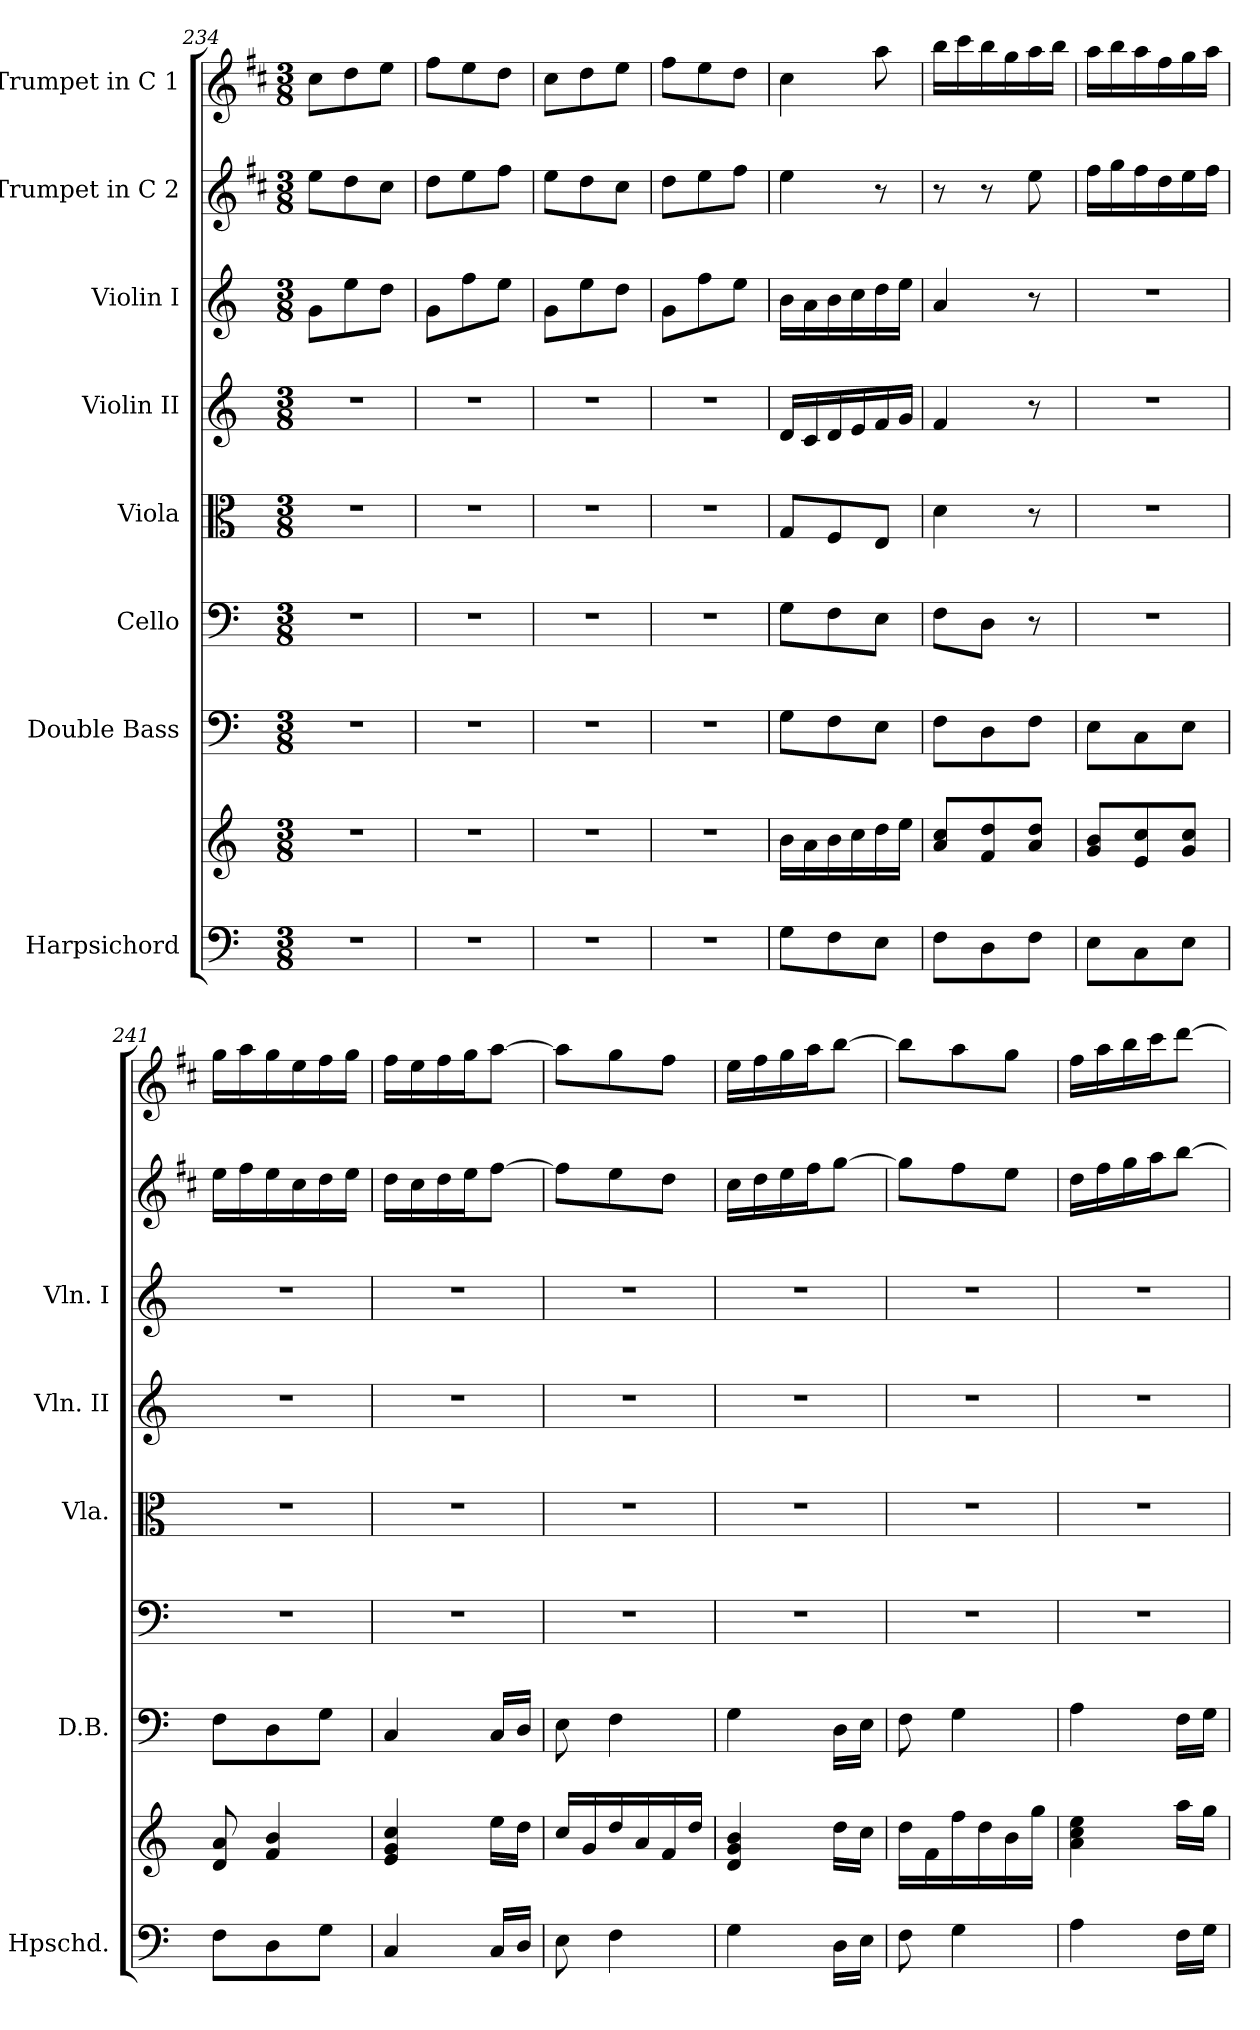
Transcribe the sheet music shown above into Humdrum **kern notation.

**kern	**kern	**kern	**kern	**kern	**kern	**kern	**kern	**kern
*part8	*part8	*part7	*part6	*part5	*part4	*part3	*part2	*part1
*staff9	*staff8	*staff7	*staff6	*staff5	*staff4	*staff3	*staff2	*staff1
*I"Harpsichord	*	*I"Double Bass	*I"Cello	*I"Viola	*I"Violin II	*I"Violin I	*I"Trumpet in C 2	*I"Trumpet in C 1
*I'Hpschd.	*	*I'D.B.	*	*I'Vla.	*I'Vln. II	*I'Vln. I	*	*
!!LO:PB:g=z
*clefF4	*clefG2	*clefF4	*clefF4	*clefC3	*clefG2	*clefG2	*clefG2	*clefG2
*	*	*ITrd7c12	*	*	*	*	*ITrd1c2	*ITrd1c2
*k[]	*k[]	*k[]	*k[]	*k[]	*k[]	*k[]	*k[]	*k[]
*M3/8	*M3/8	*M3/8	*M3/8	*M3/8	*M3/8	*M3/8	*M3/8	*M3/8
=234	=234	=234	=234	=234	=234	=234	=234	=234
4.r	4.r	4.r	4.r	4.r	4.r	8g\L	8dd\L	8b\L
.	.	.	.	.	.	8ee\	8cc\	8cc\
.	.	.	.	.	.	8dd\J	8b\J	8dd\J
=235	=235	=235	=235	=235	=235	=235	=235	=235
4.r	4.r	4.r	4.r	4.r	4.r	8g\L	8cc\L	8ee\L
.	.	.	.	.	.	8ff\	8dd\	8dd\
.	.	.	.	.	.	8ee\J	8ee\J	8cc\J
=236	=236	=236	=236	=236	=236	=236	=236	=236
4.r	4.r	4.r	4.r	4.r	4.r	8g\L	8dd\L	8b\L
.	.	.	.	.	.	8ee\	8cc\	8cc\
.	.	.	.	.	.	8dd\J	8b\J	8dd\J
=237	=237	=237	=237	=237	=237	=237	=237	=237
4.r	4.r	4.r	4.r	4.r	4.r	8g\L	8cc\L	8ee\L
.	.	.	.	.	.	8ff\	8dd\	8dd\
.	.	.	.	.	.	8ee\J	8ee\J	8cc\J
=238	=238	=238	=238	=238	=238	=238	=238	=238
8G\L	16b\LL	8GG\L	8G\L	8G/L	16d/LL	16b\LL	4dd\	4b\
.	16a\	.	.	.	16c/	16a\	.	.
8F\	16b\	8FF\	8F\	8F/	16d/	16b\	.	.
.	16cc\	.	.	.	16e/	16cc\	.	.
8E\J	16dd\	8EE\J	8E\J	8E/J	16f/	16dd\	8r	8gg\
.	16ee\JJ	.	.	.	16g/JJ	16ee\JJ	.	.
=239	=239	=239	=239	=239	=239	=239	=239	=239
8F\L	8a/ 8cc/L	8FF\L	8F\L	4d\	4f/	4a/	8r	16aa\LL
.	.	.	.	.	.	.	.	16bb\
8D\	8f/ 8dd/	8DD\	8D\J	.	.	.	8r	16aa\
.	.	.	.	.	.	.	.	16ff\
8F\J	8a/ 8dd/J	8FF\J	8r	8r	8r	8r	8dd\	16gg\
.	.	.	.	.	.	.	.	16aa\JJ
=240	=240	=240	=240	=240	=240	=240	=240	=240
8E\L	8g/ 8b/L	8EE\L	4.r	4.r	4.r	4.r	16ee\LL	16gg\LL
.	.	.	.	.	.	.	16ff\	16aa\
8C\	8e/ 8cc/	8CC\	.	.	.	.	16ee\	16gg\
.	.	.	.	.	.	.	16cc\	16ee\
8E\J	8g/ 8cc/J	8EE\J	.	.	.	.	16dd\	16ff\
.	.	.	.	.	.	.	16ee\JJ	16gg\JJ
!!LO:PB:g=z
=241	=241	=241	=241	=241	=241	=241	=241	=241
8F\L	8d/ 8a/	8FF\L	4.r	4.r	4.r	4.r	16dd\LL	16ff\LL
.	.	.	.	.	.	.	16ee\	16gg\
8D\	4f/ 4b/	8DD\	.	.	.	.	16dd\	16ff\
.	.	.	.	.	.	.	16b\	16dd\
8G\J	.	8GG\J	.	.	.	.	16cc\	16ee\
.	.	.	.	.	.	.	16dd\JJ	16ff\JJ
=242	=242	=242	=242	=242	=242	=242	=242	=242
4C/	4e/ 4g/ 4cc/	4CC/	4.r	4.r	4.r	4.r	16cc\LL	16ee\LL
.	.	.	.	.	.	.	16b\	16dd\
.	.	.	.	.	.	.	16cc\	16ee\
.	.	.	.	.	.	.	16dd\J	16ff\J
16C/LL	16ee\LL	16CC/LL	.	.	.	.	[8ee\J	[8gg\J
16D/JJ	16dd\JJ	16DD/JJ	.	.	.	.	.	.
!!LO:PB:g=z
=243	=243	=243	=243	=243	=243	=243	=243	=243
8E\	16cc/LL	8EE\	4.r	4.r	4.r	4.r	8ee\L]	8gg\L]
.	16g/	.	.	.	.	.	.	.
4F\	16dd/	4FF\	.	.	.	.	8dd\	8ff\
.	16a/	.	.	.	.	.	.	.
.	16f/	.	.	.	.	.	8cc\J	8ee\J
.	16dd/JJ	.	.	.	.	.	.	.
=244	=244	=244	=244	=244	=244	=244	=244	=244
4G\	4d/ 4g/ 4b/	4GG\	4.r	4.r	4.r	4.r	16b\LL	16dd\LL
.	.	.	.	.	.	.	16cc\	16ee\
.	.	.	.	.	.	.	16dd\	16ff\
.	.	.	.	.	.	.	16ee\J	16gg\J
16D\LL	16dd\LL	16DD\LL	.	.	.	.	[8ff\J	[8aa\J
16E\JJ	16cc\JJ	16EE\JJ	.	.	.	.	.	.
=245	=245	=245	=245	=245	=245	=245	=245	=245
8F\	16dd\LL	8FF\	4.r	4.r	4.r	4.r	8ff\L]	8aa\L]
.	16f\	.	.	.	.	.	.	.
4G\	16ff\	4GG\	.	.	.	.	8ee\	8gg\
.	16dd\	.	.	.	.	.	.	.
.	16b\	.	.	.	.	.	8dd\J	8ff\J
.	16gg\JJ	.	.	.	.	.	.	.
=246	=246	=246	=246	=246	=246	=246	=246	=246
4A\	4a\ 4cc\ 4ee\	4AA\	4.r	4.r	4.r	4.r	16cc\LL	16ee\LL
.	.	.	.	.	.	.	16ee\	16gg\
.	.	.	.	.	.	.	16ff\	16aa\
.	.	.	.	.	.	.	16gg\J	16bb\J
16F\LL	16aa\LL	16FF\LL	.	.	.	.	[8aa\J	[8ccc\J
16G\JJ	16gg\JJ	16GG\JJ	.	.	.	.	.	.
=	=	=	=	=	=	=	=	=
*-	*-	*-	*-	*-	*-	*-	*-	*-
